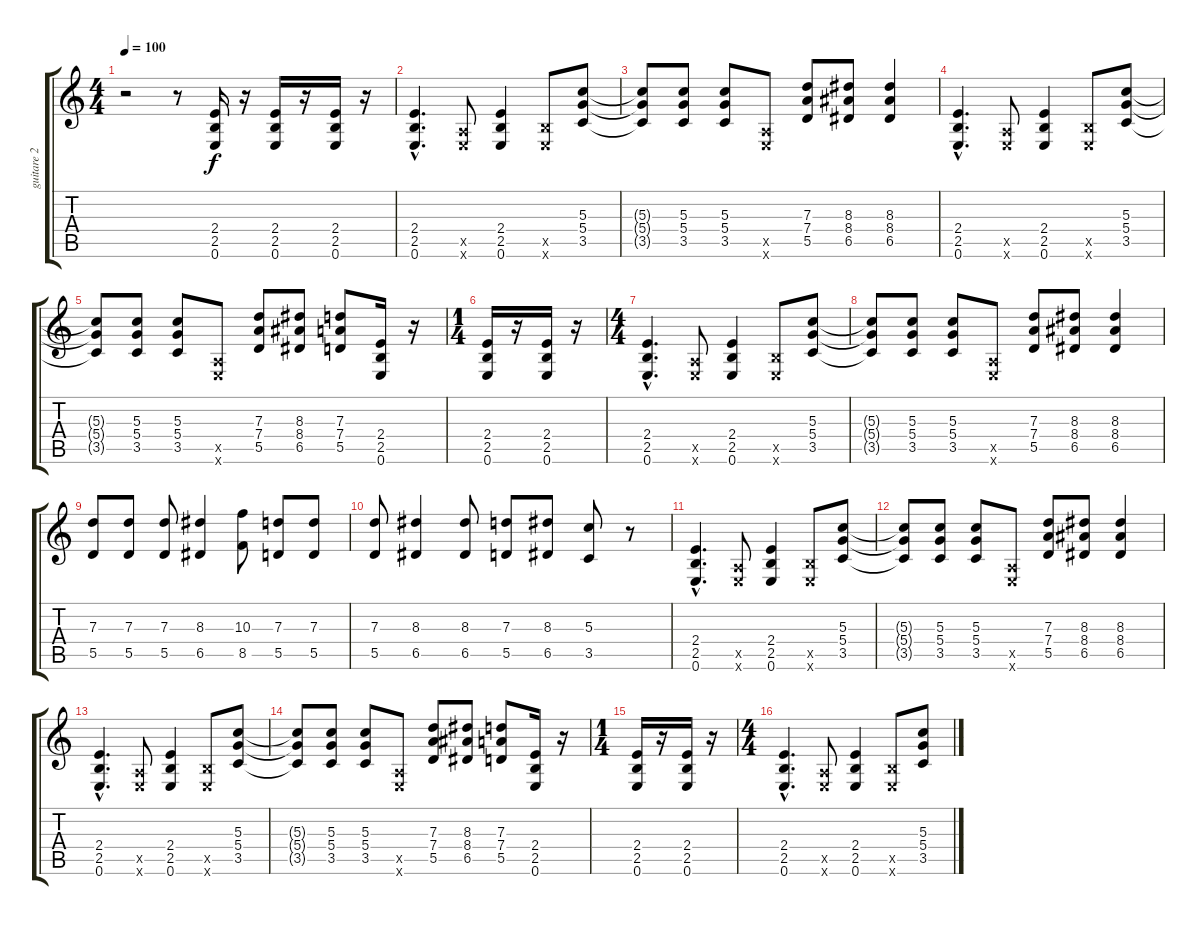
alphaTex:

\track ("guitare 2" "guitare 2") {instrument distortionguitar}
\staff {score tabs}
\tuning (E4 B3 G3 D3 A2 E2) {hide}
\ts (4 4)
\tempo 100
\clef g2
\ks c
r.2{dy f instrument distortionguitar} r.8 (2.4 2.5 0.6).16 r.16 (2.4 2.5 0.6).16 r.16 (2.4 2.5 0.6).16 r.16 |
(2.4{hac} 2.5{hac} 0.6{hac}).4{d} (0.5{x} 0.6{x}).8 (2.4 2.5 0.6).4 (2.5{x} 0.6{x}).8 (5.3 5.4 3.5).8 |
(5.3{t} 5.4{t} 3.5{t}).8 (5.3 5.4 3.5).8 (5.3 5.4 3.5).8 (0.5{x} 0.6{x}).8 (7.3 7.4 5.5).8 (8.3 8.4 6.5).8 (8.3 8.4 6.5).4 |
(2.4{hac} 2.5{hac} 0.6{hac}).4{d} (0.5{x} 0.6{x}).8 (2.4 2.5 0.6).4 (2.5{x} 0.6{x}).8 (5.3 5.4 3.5).8 |
(5.3{t} 5.4{t} 3.5{t}).8 (5.3 5.4 3.5).8 (5.3 5.4 3.5).8 (0.5{x} 0.6{x}).8 (7.3 7.4 5.5).8 (8.3 8.4 6.5).8 (7.3 7.4 5.5).8 (2.4 2.5 0.6).16 r.16 |
\ts (1 4)
(2.4 2.5 0.6).16 r.16 (2.4 2.5 0.6).16 r.16 |
\ts (4 4)
(2.4{hac} 2.5{hac} 0.6{hac}).4{d} (0.5{x} 0.6{x}).8 (2.4 2.5 0.6).4 (2.5{x} 0.6{x}).8 (5.3 5.4 3.5).8 |
(5.3{t} 5.4{t} 3.5{t}).8 (5.3 5.4 3.5).8 (5.3 5.4 3.5).8 (0.5{x} 0.6{x}).8 (7.3 7.4 5.5).8 (8.3 8.4 6.5).8 (8.3 8.4 6.5).4 |
(7.3 5.5).8 (7.3 5.5).8 (7.3 5.5).8 (8.3 6.5).4 (10.3 8.5).8 (7.3 5.5).8 (7.3 5.5).8 |
(7.3 5.5).8 (8.3 6.5).4 (8.3 6.5).8 (7.3 5.5).8 (8.3 6.5).8 (5.3 3.5).8 r.8 |
(2.4{hac} 2.5{hac} 0.6{hac}).4{d} (0.5{x} 0.6{x}).8 (2.4 2.5 0.6).4 (2.5{x} 0.6{x}).8 (5.3 5.4 3.5).8 |
(5.3{t} 5.4{t} 3.5{t}).8 (5.3 5.4 3.5).8 (5.3 5.4 3.5).8 (0.5{x} 0.6{x}).8 (7.3 7.4 5.5).8 (8.3 8.4 6.5).8 (8.3 8.4 6.5).4 |
(2.4{hac} 2.5{hac} 0.6{hac}).4{d} (0.5{x} 0.6{x}).8 (2.4 2.5 0.6).4 (2.5{x} 0.6{x}).8 (5.3 5.4 3.5).8 |
(5.3{t} 5.4{t} 3.5{t}).8 (5.3 5.4 3.5).8 (5.3 5.4 3.5).8 (0.5{x} 0.6{x}).8 (7.3 7.4 5.5).8 (8.3 8.4 6.5).8 (7.3 7.4 5.5).8 (2.4 2.5 0.6).16 r.16 |
\ts (1 4)
(2.4 2.5 0.6).16 r.16 (2.4 2.5 0.6).16 r.16 |
\ts (4 4)
(2.4{hac} 2.5{hac} 0.6{hac}).4{d} (0.5{x} 0.6{x}).8 (2.4 2.5 0.6).4 (2.5{x} 0.6{x}).8 (5.3 5.4 3.5).8
